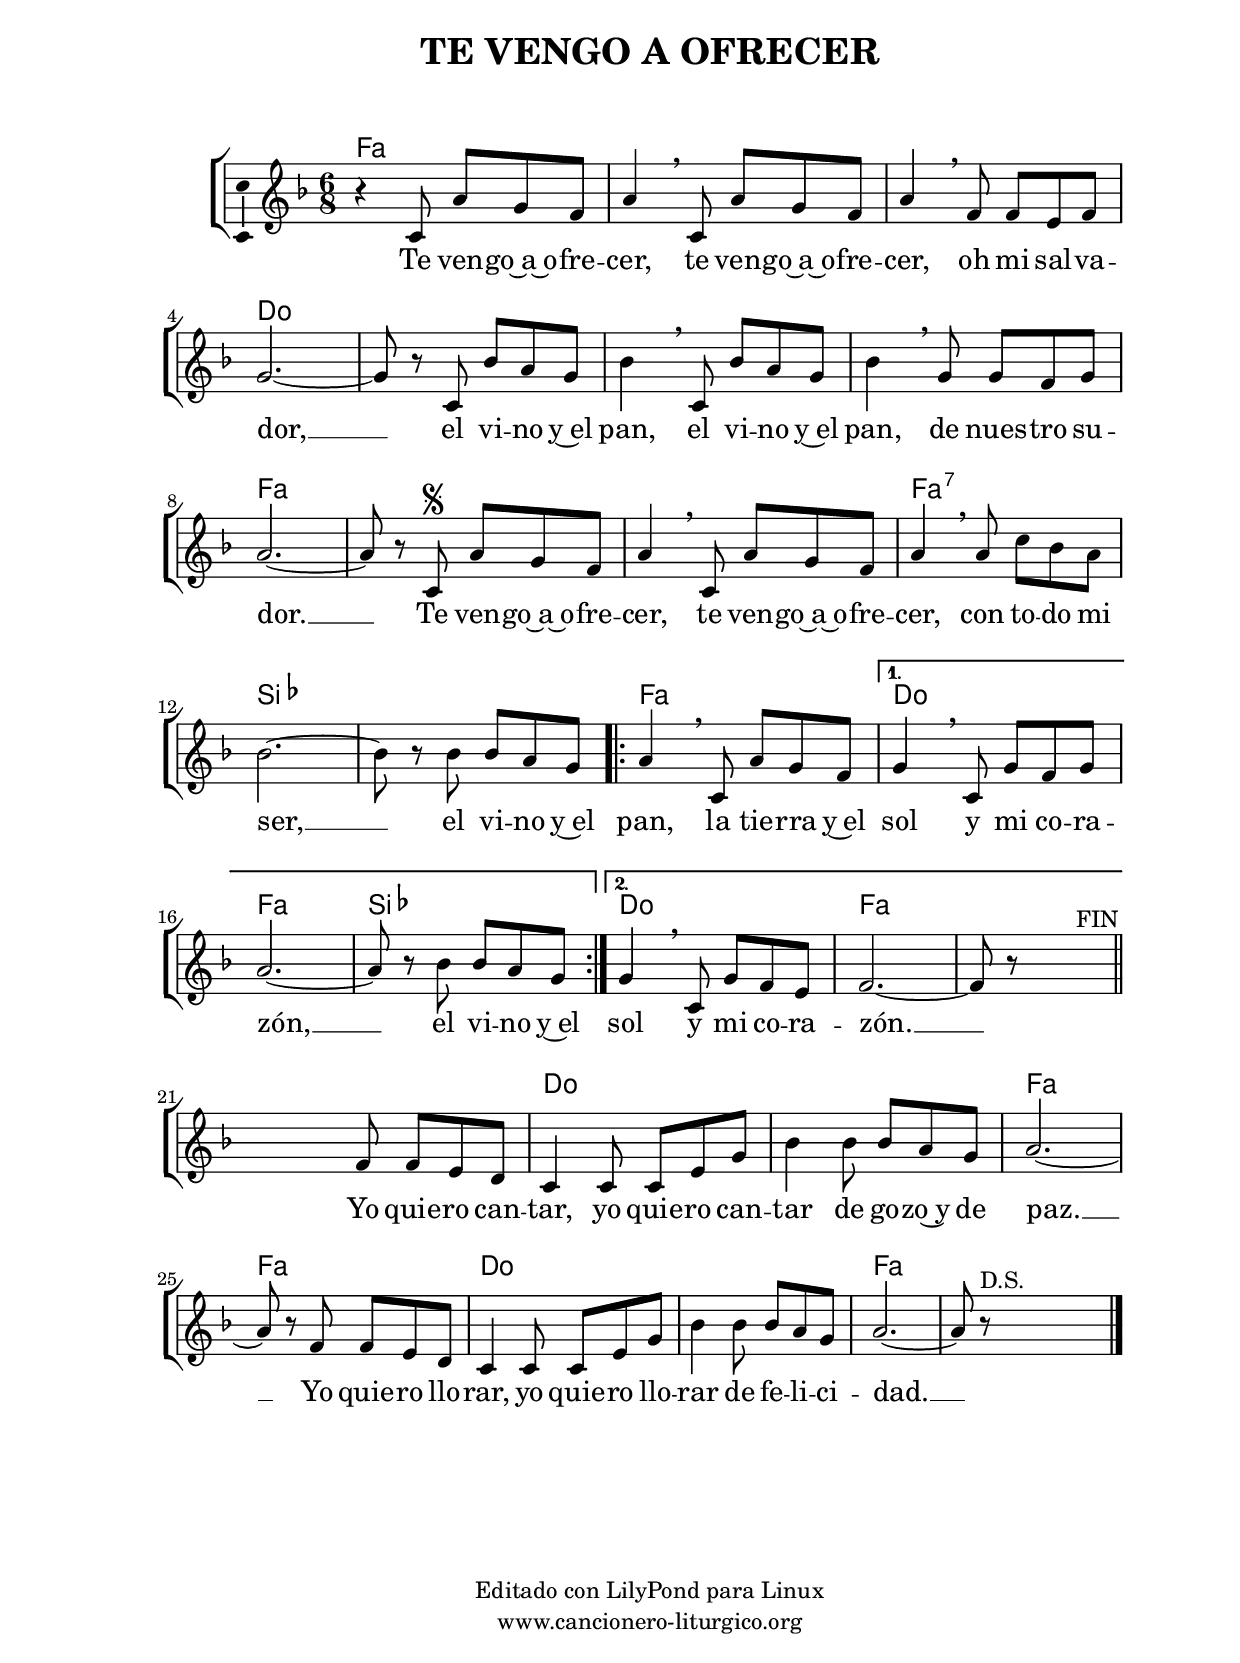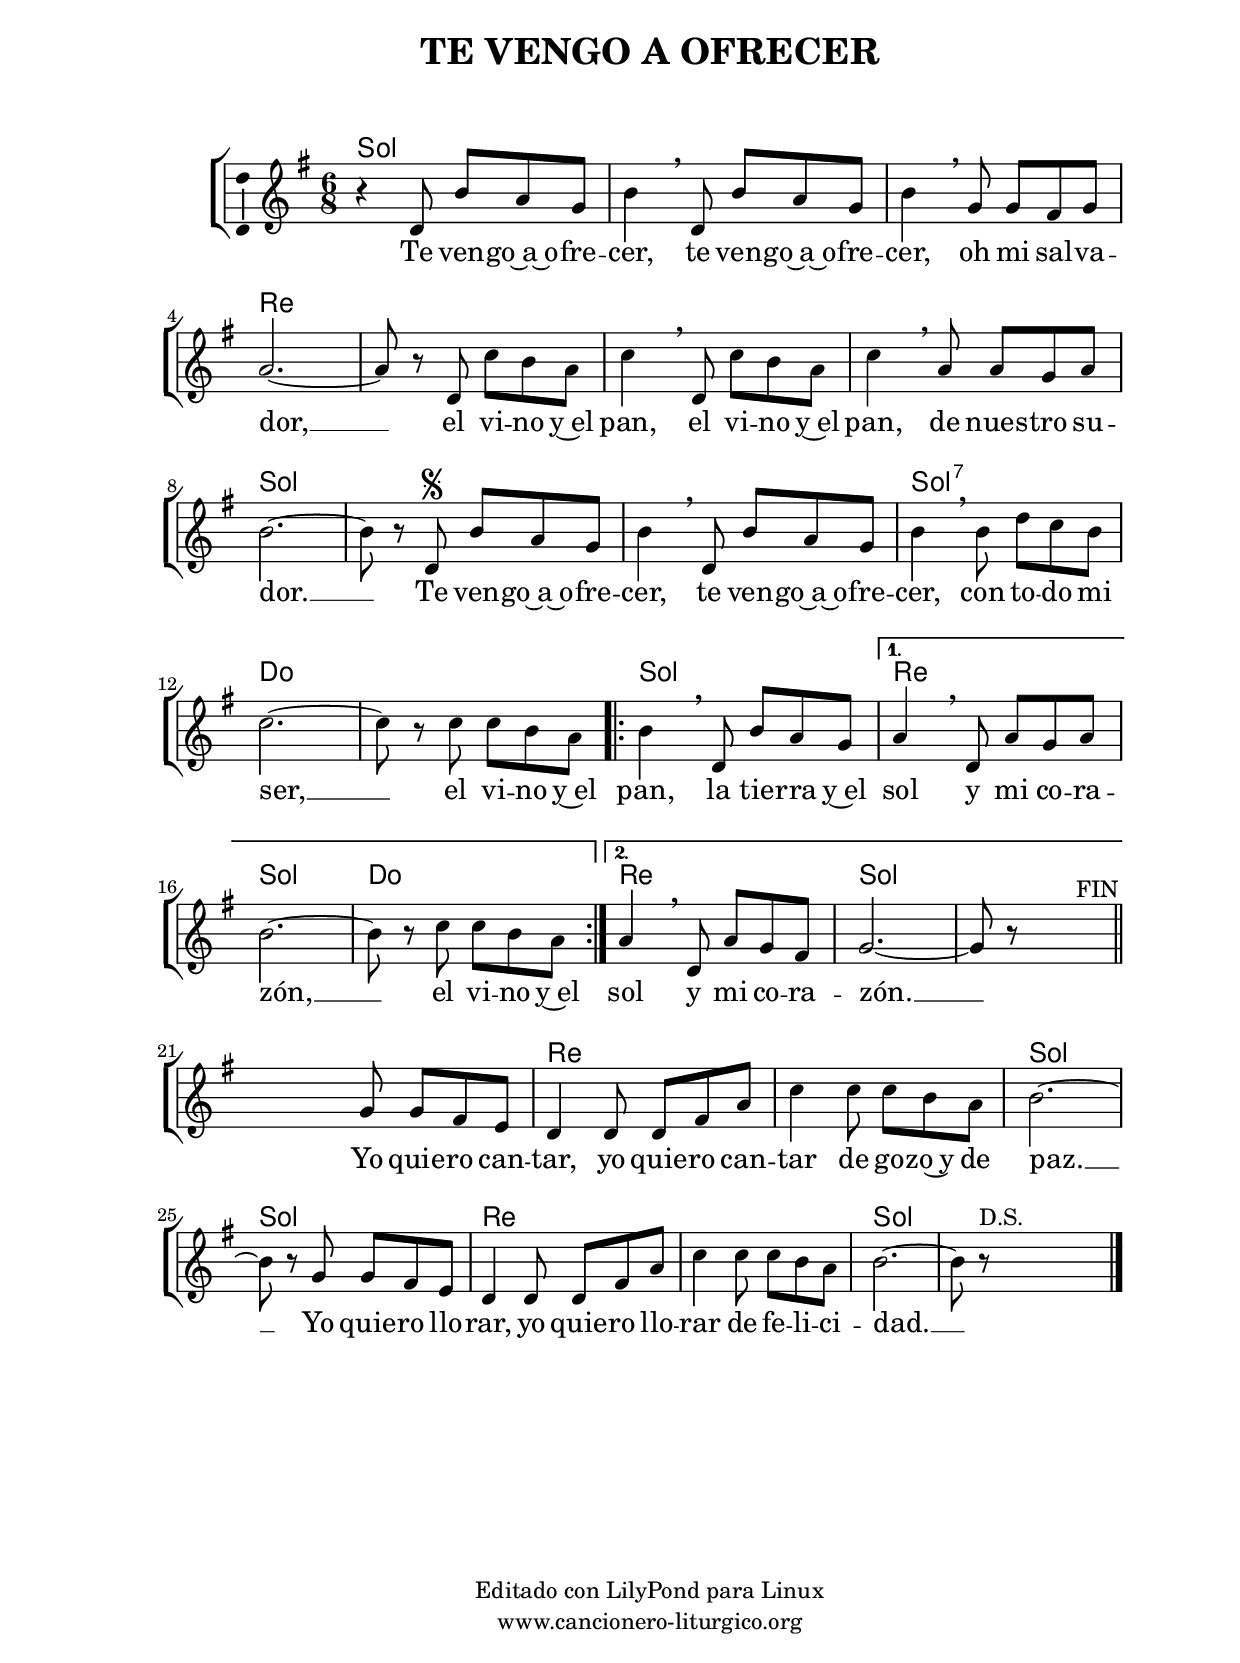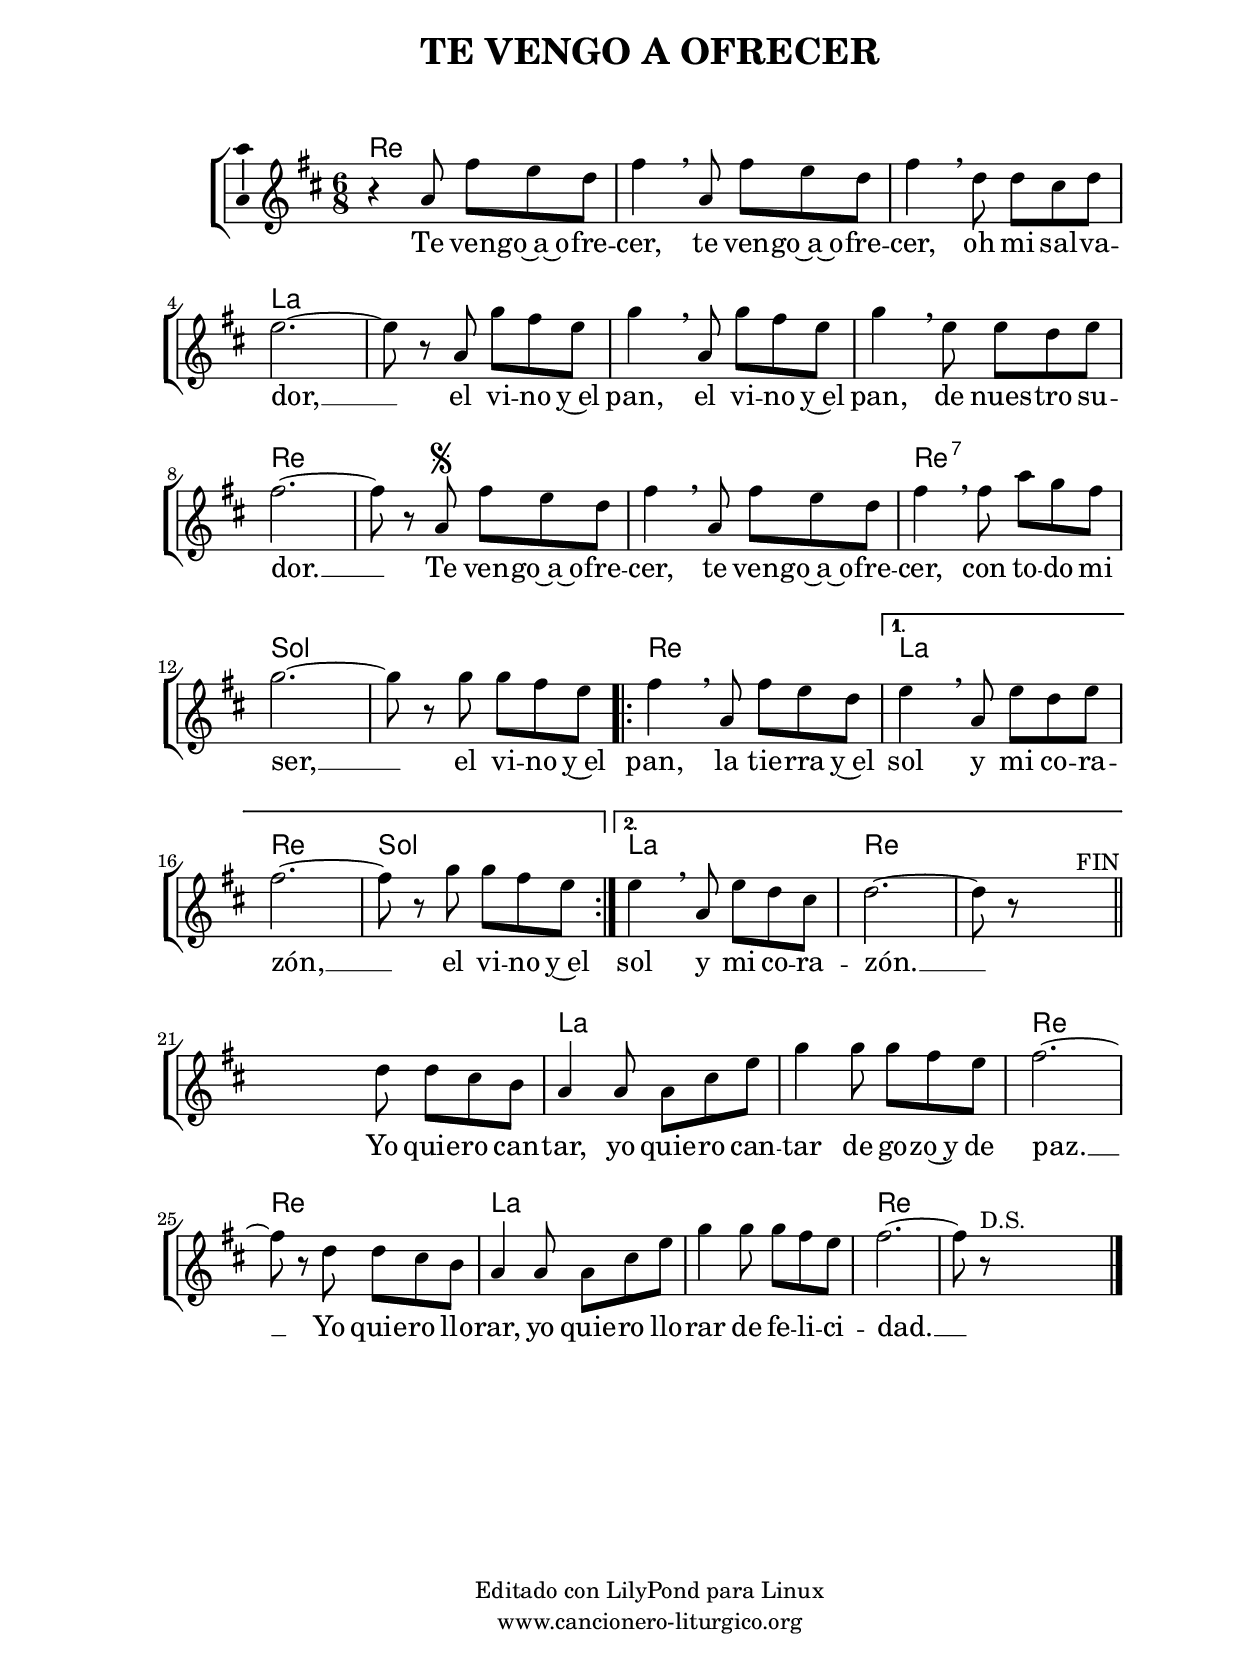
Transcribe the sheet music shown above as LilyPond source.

%
%para convertir .midi en .wav:
%timidity filename.midi -Ow -o finename.wav
%
%
%Para convertir de .wav a .mp3:
%lame -h -m j filename.wav
%
%
%para escuchar el midi:
%timidity nombrefichero.midi
%


%versión de lilypond para la que se ha escrito esta partitura:
\version "2.16.0"

	%Tamaño papel
	#(set-default-paper-size "a4")
	%Tamaño partitura
	#(set-global-staff-size 20)
	%No responde al pulsar sobre una nota
	#(ly:set-option 'point-and-click #f)

%parámetros del encabezamiento:
\header {
	title = "TE VENGO A OFRECER"
	subtitle = ""
	composer = ""
	poet = ""
%	meter = "Tono original: Fa M"
	arranger = ""
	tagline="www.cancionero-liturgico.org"
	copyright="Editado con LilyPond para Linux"
	}

%parámetros asociados al papel:
\paper  {
	oddHeaderMarkup = \markup {\fill-line { \on-the-fly #not-first-page \fromproperty #'header:title \on-the-fly #not-first-page \fromproperty #'header:composer }}
	evenHeaderMarkup = \markup {\fill-line { \fromproperty #'header:composer \fromproperty #'header:title }}
	#(set-paper-size "a4")
	print-page-number = ##f
	first-page-number = 1
	print-first-page-number = ##f
%	head-separation = 3.0 \cm
	top-margin = 2.0 \cm
	bottom-margin = 0.5\cm
%%%	bottom-margin = -3.75\cm
	left-margin = 3.0 \cm
	line-width = 16.0 \cm 
	indent = 8\mm
	interscoreline = 2.\mm
	between-system-space = 15\mm
%	para que las partituras no llenen la hoja:
	ragged-bottom = ##t
%	idem para la última hoja:
	ragged-last-bottom = ##f
%	para que las partituras llenen el ancho del papel:
	ragged-last = ##f
	after-title-space = 2.5 \cm
%page-count=1
%system-count=8

	%Flexible Vertical Spacing
%	markup-markup-spacing =
%	#'((basic-distance . 15) (minimum-distance . 15) (padding . 3))
	markup-system-spacing =
	#'((basic-distance . 15) (minimum-distance . 15) (padding . 3))
	system-system-spacing =
	#'((basic-distance . 15) (minimum-distance . 15) (padding . 3))
	score-system-spacing =
	#'((basic-distance . 15) (minimum-distance . 15) (padding . 5))
%	top-system-spacing = % header
%	#'((basic-distance . 8) (minimum-distance . 0) (padding . 0))
%	top-markup-spacing =
%	#'((basic-distance . 20) (minimum-distance . 20) (padding . 0))
	last-bottom-spacing = % footer
	#'((basic-distance . 5) (minimum-distance . 5) (padding . 0))
%	score-markup-spacing =
%	#'((basic-distance . 16) (minimum-distance . 13) (padding . 0))

	}


%parámetros que afectan a toda la partitura:
global =  {
	%clave de sol (G):
	\clef G
	%armadura:
	\transpose c f
	\key c \major
	\tempo 4=90
	\set Score.tempoHideNote = ##t
	}


acordes = {
	\italianChords
	\chordmode {
	\transpose c f
{

c2. c c g g g g c c c c:7 f f

\repeat volta 2 {
c2.
}
\alternative {
{
g2. c f
}
{
g2. c c
}
}

s2.
g2. g c c g g c c

	}
	}
}


melodia = 

	\transpose c f
{
	\relative c'{
	\time 6/8

r4 g8 e'8 d c
e4 \breathe g,8 e'8 d c
e4 \breathe c8 c8 b c
d2.~
d8 r8 g,8 f'8 e d
f4 \breathe g,8 f'8 e d
f4 \breathe d8 d8 c d
e2.~
e8 r8 g,8^\segno e'8 d c
e4 \breathe g,8 e'8 d c
e4 \breathe e8 g8 f e
f2.~
f8 r8 f8 f8 e d

\repeat volta 2 {
e4 \breathe g,8 e'8 d c
}
\alternative {
{
d4 \breathe g,8 d'8 c d
e2.~
e8 r8 f8 f8 e d
}
{
d4 \breathe g,8 d'8 c b
c2.~
c8 r8 s8 s4.^"FIN"
}
}

\bar "||"
\break

s8 s8 c8 c b a
g4 g8 g b d
f4 f8 f e d
e2.~
e8 r8 c8 c b a
g4 g8 g b d
f4 f8 f e d
e2.~
e8 r8^"D.S." s8 s4.

\bar "|."
	}
	}


texto = \lyricmode {
Te ven -- go~a~o -- fre -- cer,
te ven -- go~a~o -- fre -- cer,
oh mi sal -- va -- dor, __
el vi -- no y~el pan,
el vi -- no y~el pan,
de nues -- tro su -- dor. __

Te ven -- go~a~o -- fre -- cer,
te ven -- go~a~o -- fre -- cer,
con to -- do mi ser, __
el vi -- no y~el pan, la tie -- rra y~el sol
y mi co -- ra -- zón, __
el vi -- no y~el
sol y mi co -- ra -- zón. __

Yo quie -- ro can -- tar, yo quie -- ro can -- tar
de go -- zo~y de paz. __
Yo quie -- ro llo -- rar, yo quie -- ro llo -- rar
de fe -- li -- ci -- dad. __

	}


acordesStaff = \context ChordNames = acordesStaff <<
	\set chordChanges = ##t
	\acordes
	>>


vozStaff = \context Voice = vozStaff
\with {\consists "Ambitus_engraver"}
<<
%	\set Staff.instrumentName = ""
%	\set Staff.shortInstrumentName = ""
%	\set Staff.midiInstrument = #"clarinet"
%	\set Staff.midiInstrument = #"cello"
%	\set Staff.midiInstrument = #"flute"
	\set Staff.midiInstrument = #"electric guitar (jazz)"
%	\set Staff.midiInstrument = #"english horn"
%	\set Staff.midiInstrument = #"violin"
%	\set Staff.midiInstrument = #"glockenspiel"
	\set Staff.midiMinimumVolume = #0.7
	\set Staff.midiMaximumVolume = #0.9
	\global
	\melodia
	>>


textoStaff = \context Lyrics = textoStaff <<
	\lyricsto vozStaff \texto
	>>


\book {
	\score {
		\context ChoirStaff {
			\override StaffGroup.SystemStartBracket #'collapse-height = #1
			\override Score.SystemStartBar #'collapse-height = #1
			<<
			\acordesStaff
			\vozStaff
			\textoStaff
			>>
			}
		\layout {
	    		\context {
				\Lyrics
				\override LyricText #'font-size = #2
				}
	   		 \context {
				\Score
				\override StaffSymbol #'staff-space = #(magstep +3)
				}
			}
		}
	\score {
		\unfoldRepeats
		\context ChoirStaff {
			<<
			\acordesStaff
			\vozStaff
			>>
			}
		\midi {
	  		\context {
	  			\Score
				tempoWholesPerMinute = #(ly:make-moment 70 4)
				}
			}
		}
	}



#(define output-suffix "C")
\book {
	\score {
		\context ChoirStaff {
			\override StaffGroup.SystemStartBracket #'collapse-height = #1
			\override Score.SystemStartBar #'collapse-height = #1
\transpose c d
			<<
			\acordesStaff
			\vozStaff
			\textoStaff
			>>
			}
		\layout {
	    		\context {
				\Lyrics
				\override LyricText #'font-size = #2
				}
	   		 \context {
				\Score
				\override StaffSymbol #'staff-space = #(magstep +3)
				}
			}
		}
	}

#(define output-suffix "S")
\book {
	\score {
		\context ChoirStaff {
			\override StaffGroup.SystemStartBracket #'collapse-height = #1
			\override Score.SystemStartBar #'collapse-height = #1
\transpose c a
			<<
			\acordesStaff
			\vozStaff
			\textoStaff
			>>
			}
		\layout {
	    		\context {
				\Lyrics
				\override LyricText #'font-size = #2
				}
	   		 \context {
				\Score
				\override StaffSymbol #'staff-space = #(magstep +3)
				}
			}
		}
	}


